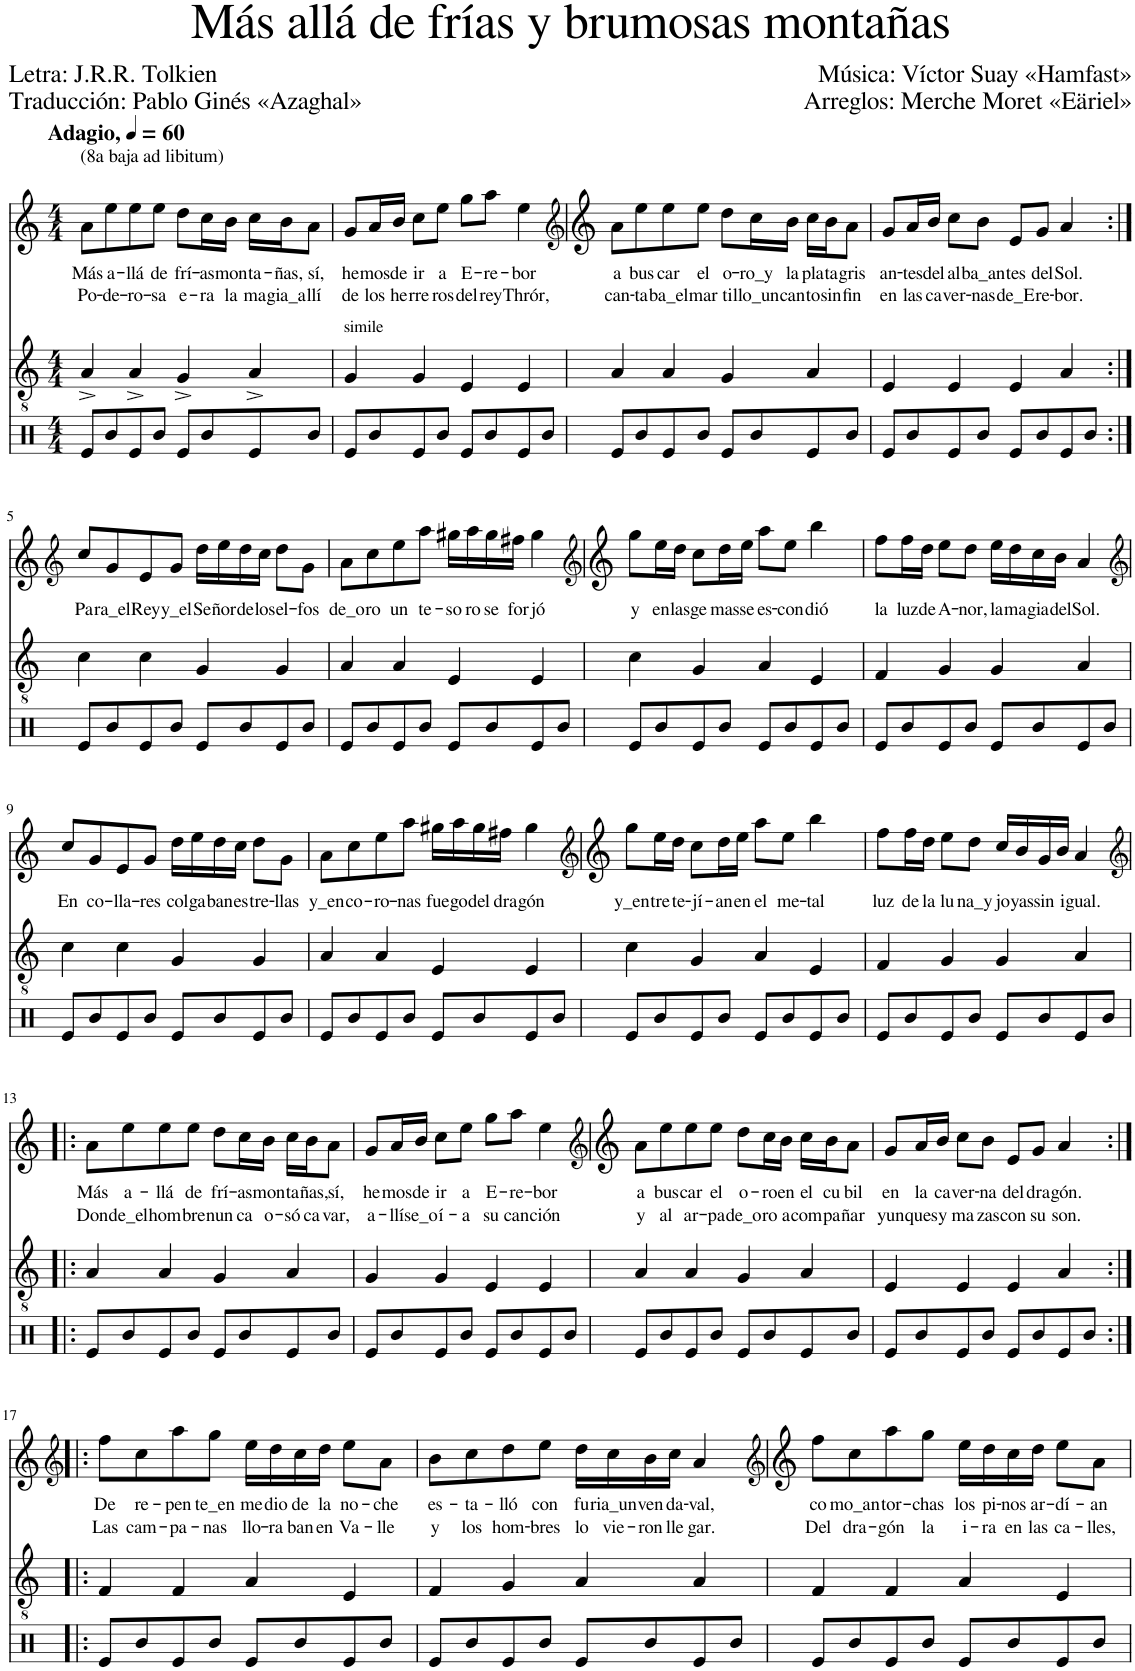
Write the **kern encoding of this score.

**kern	**kern	**kern	**text	**text
*part3	*part2	*part1	*part1	*part1
*staff3	*staff2	*staff1	*staff1	*staff1
*I"Drumset 5 lines	*I"Viola	*I"Violin	*	*
*	*I'Vla	*I'Vln	*	*
*clefX	*clefGv2	*clefG2	*	*
*k[]	*k[]	*k[]	*	*
*M4/4	*M4/4	*M4/4	*	*
*MM60	*MM60	*MM60	*	*
=1	=1	=1	=1	=1
!	!	!LO:TX:a:B:t=Adagio,	!	!
!	!	!LO:TX:a:t=(8a baja ad libitum)	!	!
!	!	!	!LO:LY:b	!LO:LY:b
8Re/L	4A^/	8a\L	Más	Po-
!	!	!	!LO:LY:b	!LO:LY:b
8R/	.	8ee\	a-	-de-
!	!	!	!LO:LY:b	!LO:LY:b
8Re/	4A^/	8ee\	-llá	-ro-
!	!	!	!LO:LY:b	!LO:LY:b
8R/J	.	8ee\J	de	-sa
!	!	!	!LO:LY:b	!LO:LY:b
8Re/L	4G^/	8dd\L	frí-	e-
!	!	!	!LO:LY:b	!LO:LY:b
8R/	.	16cc\L	-as	-ra
!	!	!	!LO:LY:b	!LO:LY:b
.	.	16b\JJ	mon-	la
!	!	!	!LO:LY:b	!LO:LY:b
8Re/	4A^/	16cc\LL	-ta-	ma-
!	!	!	!LO:LY:b	!LO:LY:b
.	.	16b\J	-ñas,	-gia_a-
!	!	!	!LO:LY:b	!LO:LY:b
8R/J	.	8a\J	sí,	-llí
=2	=2	=2	=2	=2
!	!LO:TX:a:t=simile	!	!	!
!	!	!	!LO:LY:b	!LO:LY:b
8Re/L	4G/	8g/L	he-	de
!	!	!	!LO:LY:b	!LO:LY:b
8R/	.	16a/L	-mos	los
!	!	!	!LO:LY:b	!LO:LY:b
.	.	16b/JJ	de	he-
!	!	!	!LO:LY:b	!LO:LY:b
8Re/	4G/	8cc\L	ir	-rre-
!	!	!	!LO:LY:b	!LO:LY:b
8R/J	.	8ee\J	a	-ros
!	!	!	!LO:LY:b	!LO:LY:b
8Re/L	4E/	8gg\L	E-	del
!	!	!	!LO:LY:b	!LO:LY:b
8R/	.	8aa\J	-re-	rey
!	!	!	!LO:LY:b	!LO:LY:b
8Re/	4E/	4ee\	-bor	Thrór,
8R/J	.	.	.	.
=3	=3	=3	=3	=3
*	*	*clefG2	*	*
!	!	!	!LO:LY:b	!LO:LY:b
8Re/L	4A/	8a\L	a	can-
!	!	!	!LO:LY:b	!LO:LY:b
8R/	.	8ee\	bus-	-ta-
!	!	!	!LO:LY:b	!LO:LY:b
8Re/	4A/	8ee\	-car	-ba_el
!	!	!	!LO:LY:b	!LO:LY:b
8R/J	.	8ee\J	el	mar-
!	!	!	!LO:LY:b	!LO:LY:b
8Re/L	4G/	8dd\L	o-	-ti-
!	!	!	!LO:LY:b	!LO:LY:b
8R/	.	16cc\L	-ro_y	-llo_un
!	!	!	!LO:LY:b	!LO:LY:b
.	.	16b\JJ	la	can-
!	!	!	!LO:LY:b	!LO:LY:b
8Re/	4A/	16cc\LL	pla-	-to
!	!	!	!LO:LY:b	!LO:LY:b
.	.	16b\J	-ta	sin
!	!	!	!LO:LY:b	!LO:LY:b
8R/J	.	8a\J	gris	fin
=4	=4	=4	=4	=4
!	!	!	!LO:LY:b	!LO:LY:b
8Re/L	4E/	8g/L	an-	en
!	!	!	!LO:LY:b	!LO:LY:b
8R/	.	16a/L	-tes	las
!	!	!	!LO:LY:b	!LO:LY:b
.	.	16b/JJ	del	ca-
!	!	!	!LO:LY:b	!LO:LY:b
8Re/	4E/	8cc\L	al-	-ver-
!	!	!	!LO:LY:b	!LO:LY:b
8R/J	.	8b\J	-ba_an-	-nas
!	!	!	!LO:LY:b	!LO:LY:b
8Re/L	4E/	8e/L	-tes	de_E-
!	!	!	!LO:LY:b	!LO:LY:b
8R/	.	8g/J	del	-re-
!	!	!	!LO:LY:b	!LO:LY:b
8Re/	4A/	4a/	Sol.	-bor.
8R/J	.	.	.	.
!!LO:LB:g=z
=5:|!	=5:|!	=5:|!	=5:|!	=5:|!
*	*	*clefG2	*	*
!	!	!	!LO:LY:b	!
8Re/L	4c\	8cc/L	Pa-	.
!	!	!	!LO:LY:b	!
8R/	.	8g/	-ra_el	.
!	!	!	!LO:LY:b	!
8Re/	4c\	8e/	Rey	.
!	!	!	!LO:LY:b	!
8R/J	.	8g/J	y_el	.
!	!	!	!LO:LY:b	!
8Re/L	4G/	16dd\LL	Se-	.
!	!	!	!LO:LY:b	!
.	.	16ee\	-ñor	.
!	!	!	!LO:LY:b	!
8R/	.	16dd\	de	.
!	!	!	!LO:LY:b	!
.	.	16cc\JJ	los	.
!	!	!	!LO:LY:b	!
8Re/	4G/	8dd\L	el-	.
!	!	!	!LO:LY:b	!
8R/J	.	8g\J	-fos	.
=6	=6	=6	=6	=6
!	!	!	!LO:LY:b	!
8Re/L	4A/	8a\L	de_o-	.
!	!	!	!LO:LY:b	!
8R/	.	8cc\	-ro	.
!	!	!	!LO:LY:b	!
8Re/	4A/	8ee\	un	.
!	!	!	!LO:LY:b	!
8R/J	.	8aa\J	te-	.
!	!	!	!LO:LY:b	!
8Re/L	4E/	16gg#X\LL	-so-	.
!	!	!	!LO:LY:b	!
.	.	16aa\	-ro	.
!	!	!	!LO:LY:b	!
8R/	.	16gg#\	se	.
!	!	!	!LO:LY:b	!
.	.	16ff#X\JJ	for-	.
!	!	!	!LO:LY:b	!
8Re/	4E/	4gg#\	-jó	.
8R/J	.	.	.	.
=7	=7	=7	=7	=7
*	*	*clefG2	*	*
!	!	!	!LO:LY:b	!
8Re/L	4c\	8gg\L	y	.
!	!	!	!LO:LY:b	!
8R/	.	16ee\L	en	.
!	!	!	!LO:LY:b	!
.	.	16dd\JJ	las	.
!	!	!	!LO:LY:b	!
8Re/	4G/	8cc\L	ge-	.
!	!	!	!LO:LY:b	!
8R/J	.	16dd\L	-mas	.
!	!	!	!LO:LY:b	!
.	.	16ee\JJ	se	.
!	!	!	!LO:LY:b	!
8Re/L	4A/	8aa\L	es-	.
!	!	!	!LO:LY:b	!
8R/	.	8ee\J	-con-	.
!	!	!	!LO:LY:b	!
8Re/	4E/	4bb\	-dió	.
8R/J	.	.	.	.
=8	=8	=8	=8	=8
!	!	!	!LO:LY:b	!
8Re/L	4F/	8ff\L	la	.
!	!	!	!LO:LY:b	!
8R/	.	16ff\L	luz	.
!	!	!	!LO:LY:b	!
.	.	16dd\JJ	de	.
!	!	!	!LO:LY:b	!
8Re/	4G/	8ee\L	A-	.
!	!	!	!LO:LY:b	!
8R/J	.	8dd\J	-nor,	.
!	!	!	!LO:LY:b	!
8Re/L	4G/	16ee\LL	la	.
!	!	!	!LO:LY:b	!
.	.	16dd\	ma-	.
!	!	!	!LO:LY:b	!
8R/	.	16cc\	-gia	.
!	!	!	!LO:LY:b	!
.	.	16b\JJ	del	.
!	!	!	!LO:LY:b	!
8Re/	4A/	4a/	Sol.	.
8R/J	.	.	.	.
!!LO:LB:g=z
=9	=9	=9	=9	=9
*	*	*clefG2	*	*
!	!	!	!LO:LY:b	!
8Re/L	4c\	8cc/L	En	.
!	!	!	!LO:LY:b	!
8R/	.	8g/	co-	.
!	!	!	!LO:LY:b	!
8Re/	4c\	8e/	-lla-	.
!	!	!	!LO:LY:b	!
8R/J	.	8g/J	-res	.
!	!	!	!LO:LY:b	!
8Re/L	4G/	16dd\LL	col-	.
!	!	!	!LO:LY:b	!
.	.	16ee\	-ga-	.
!	!	!	!LO:LY:b	!
8R/	.	16dd\	-ban	.
!	!	!	!LO:LY:b	!
.	.	16cc\JJ	es-	.
!	!	!	!LO:LY:b	!
8Re/	4G/	8dd\L	-tre-	.
!	!	!	!LO:LY:b	!
8R/J	.	8g\J	-llas	.
=10	=10	=10	=10	=10
!	!	!	!LO:LY:b	!
8Re/L	4A/	8a\L	y_en	.
!	!	!	!LO:LY:b	!
8R/	.	8cc\	co-	.
!	!	!	!LO:LY:b	!
8Re/	4A/	8ee\	-ro-	.
!	!	!	!LO:LY:b	!
8R/J	.	8aa\J	-nas	.
!	!	!	!LO:LY:b	!
8Re/L	4E/	16gg#X\LL	fue-	.
!	!	!	!LO:LY:b	!
.	.	16aa\	-go	.
!	!	!	!LO:LY:b	!
8R/	.	16gg#\	del	.
!	!	!	!LO:LY:b	!
.	.	16ff#X\JJ	dra-	.
!	!	!	!LO:LY:b	!
8Re/	4E/	4gg#\	-gón	.
8R/J	.	.	.	.
=11	=11	=11	=11	=11
*	*	*clefG2	*	*
!	!	!	!LO:LY:b	!
8Re/L	4c\	8gg\L	y_en-	.
!	!	!	!LO:LY:b	!
8R/	.	16ee\L	-tre-	.
!	!	!	!LO:LY:b	!
.	.	16dd\JJ	-te-	.
!	!	!	!LO:LY:b	!
8Re/	4G/	8cc\L	-jí-	.
!	!	!	!LO:LY:b	!
8R/J	.	16dd\L	-an	.
!	!	!	!LO:LY:b	!
.	.	16ee\JJ	en	.
!	!	!	!LO:LY:b	!
8Re/L	4A/	8aa\L	el	.
!	!	!	!LO:LY:b	!
8R/	.	8ee\J	me-	.
!	!	!	!LO:LY:b	!
8Re/	4E/	4bb\	-tal	.
8R/J	.	.	.	.
=12	=12	=12	=12	=12
!	!	!	!LO:LY:b	!
8Re/L	4F/	8ff\L	luz	.
!	!	!	!LO:LY:b	!
8R/	.	16ff\L	de	.
!	!	!	!LO:LY:b	!
.	.	16dd\JJ	la	.
!	!	!	!LO:LY:b	!
8Re/	4G/	8ee\L	lu-	.
!	!	!	!LO:LY:b	!
8R/J	.	8dd\J	-na_y	.
!	!	!	!LO:LY:b	!
8Re/L	4G/	16cc/LL	jo-	.
!	!	!	!LO:LY:b	!
.	.	16b/	-yas	.
!	!	!	!LO:LY:b	!
8R/	.	16g/	sin	.
!	!	!	!LO:LY:b	!
.	.	16b/JJ	i-	.
!	!	!	!LO:LY:b	!
8Re/	4A/	4a/	-gual.	.
8R/J	.	.	.	.
!!LO:LB:g=z
=13!|:	=13!|:	=13!|:	=13!|:	=13!|:
*	*	*clefG2	*	*
!	!	!	!LO:LY:b	!LO:LY:b
8Re/L	4A/	8a\L	Más	Don-
!	!	!	!LO:LY:b	!LO:LY:b
8R/	.	8ee\	a-	-de_el
!	!	!	!LO:LY:b	!LO:LY:b
8Re/	4A/	8ee\	-llá	hom-
!	!	!	!LO:LY:b	!LO:LY:b
8R/J	.	8ee\J	de	-bre
!	!	!	!LO:LY:b	!LO:LY:b
8Re/L	4G/	8dd\L	frí-	nun-
!	!	!	!LO:LY:b	!LO:LY:b
8R/	.	16cc\L	-as	-ca
!	!	!	!LO:LY:b	!LO:LY:b
.	.	16b\JJ	mon-	o-
!	!	!	!LO:LY:b	!LO:LY:b
8Re/	4A/	16cc\LL	-ta-	-só
!	!	!	!LO:LY:b	!LO:LY:b
.	.	16b\J	-ñas,	ca-
!	!	!	!LO:LY:b	!LO:LY:b
8R/J	.	8a\J	sí,	-var,
=14	=14	=14	=14	=14
!	!	!	!LO:LY:b	!LO:LY:b
8Re/L	4G/	8g/L	he-	a-
!	!	!	!LO:LY:b	!LO:LY:b
8R/	.	16a/L	-mos	-llí
!	!	!	!LO:LY:b	!LO:LY:b
.	.	16b/JJ	de	se_o-
!	!	!	!LO:LY:b	!LO:LY:b
8Re/	4G/	8cc\L	ir	-í-
!	!	!	!LO:LY:b	!LO:LY:b
8R/J	.	8ee\J	a	-a
!	!	!	!LO:LY:b	!LO:LY:b
8Re/L	4E/	8gg\L	E-	su
!	!	!	!LO:LY:b	!LO:LY:b
8R/	.	8aa\J	-re-	can-
!	!	!	!LO:LY:b	!LO:LY:b
8Re/	4E/	4ee\	-bor	-ción
8R/J	.	.	.	.
=15	=15	=15	=15	=15
*	*	*clefG2	*	*
!	!	!	!LO:LY:b	!LO:LY:b
8Re/L	4A/	8a\L	a	y
!	!	!	!LO:LY:b	!LO:LY:b
8R/	.	8ee\	bus-	al
!	!	!	!LO:LY:b	!LO:LY:b
8Re/	4A/	8ee\	-car	ar-
!	!	!	!LO:LY:b	!LO:LY:b
8R/J	.	8ee\J	el	-pa
!	!	!	!LO:LY:b	!LO:LY:b
8Re/L	4G/	8dd\L	o-	de_o-
!	!	!	!LO:LY:b	!LO:LY:b
8R/	.	16cc\L	-ro	-ro
!	!	!	!LO:LY:b	!LO:LY:b
.	.	16b\JJ	en	a-
!	!	!	!LO:LY:b	!LO:LY:b
8Re/	4A/	16cc\LL	el	-com-
!	!	!	!LO:LY:b	!LO:LY:b
.	.	16b\J	cu-	-pa-
!	!	!	!LO:LY:b	!LO:LY:b
8R/J	.	8a\J	-bil	-ñar
=16	=16	=16	=16	=16
!	!	!	!LO:LY:b	!LO:LY:b
8Re/L	4E/	8g/L	en	yun-
!	!	!	!LO:LY:b	!LO:LY:b
8R/	.	16a/L	la	-ques
!	!	!	!LO:LY:b	!LO:LY:b
.	.	16b/JJ	ca-	y
!	!	!	!LO:LY:b	!LO:LY:b
8Re/	4E/	8cc\L	-ver-	ma-
!	!	!	!LO:LY:b	!LO:LY:b
8R/J	.	8b\J	-na	-zas
!	!	!	!LO:LY:b	!LO:LY:b
8Re/L	4E/	8e/L	del	con
!	!	!	!LO:LY:b	!LO:LY:b
8R/	.	8g/J	dra-	su
!	!	!	!LO:LY:b	!LO:LY:b
8Re/	4A/	4a/	-gón.	son.
8R/J	.	.	.	.
!!LO:LB:g=z
=17:|!|:	=17:|!|:	=17:|!|:	=17:|!|:	=17:|!|:
*	*	*clefG2	*	*
!	!	!	!LO:LY:b	!LO:LY:b
8Re/L	4F/	8ff\L	De	Las
!	!	!	!LO:LY:b	!LO:LY:b
8R/	.	8cc\	re-	cam-
!	!	!	!LO:LY:b	!LO:LY:b
8Re/	4F/	8aa\	-pen-	-pa-
!	!	!	!LO:LY:b	!LO:LY:b
8R/J	.	8gg\J	-te_en	-nas
!	!	!	!LO:LY:b	!LO:LY:b
8Re/L	4A/	16ee\LL	me-	llo-
!	!	!	!LO:LY:b	!LO:LY:b
.	.	16dd\	-dio	-ra-
!	!	!	!LO:LY:b	!LO:LY:b
8R/	.	16cc\	de	-ban
!	!	!	!LO:LY:b	!LO:LY:b
.	.	16dd\JJ	la	en
!	!	!	!LO:LY:b	!LO:LY:b
8Re/	4E/	8ee\L	no-	Va-
!	!	!	!LO:LY:b	!LO:LY:b
8R/J	.	8a\J	-che	-lle
=18	=18	=18	=18	=18
!	!	!	!LO:LY:b	!LO:LY:b
8Re/L	4F/	8b\L	es-	y
!	!	!	!LO:LY:b	!LO:LY:b
8R/	.	8cc\	-ta-	los
!	!	!	!LO:LY:b	!LO:LY:b
8Re/	4G/	8dd\	-lló	hom-
!	!	!	!LO:LY:b	!LO:LY:b
8R/J	.	8ee\J	con	-bres
!	!	!	!LO:LY:b	!LO:LY:b
8Re/L	4A/	16dd\LL	fu-	lo
!	!	!	!LO:LY:b	!LO:LY:b
.	.	16cc\	-ria_un	vie-
!	!	!	!LO:LY:b	!LO:LY:b
8R/	.	16b\	ven-	-ron
!	!	!	!LO:LY:b	!LO:LY:b
.	.	16cc\JJ	-da-	lle-
!	!	!	!LO:LY:b	!LO:LY:b
8Re/	4A/	4a/	-val,	-gar.
8R/J	.	.	.	.
=19	=19	=19	=19	=19
*	*	*clefG2	*	*
!	!	!	!LO:LY:b	!LO:LY:b
8Re/L	4F/	8ff\L	co-	Del
!	!	!	!LO:LY:b	!LO:LY:b
8R/	.	8cc\	-mo_an-	dra-
!	!	!	!LO:LY:b	!LO:LY:b
8Re/	4F/	8aa\	-tor-	-gón
!	!	!	!LO:LY:b	!LO:LY:b
8R/J	.	8gg\J	-chas	la
!	!	!	!LO:LY:b	!LO:LY:b
8Re/L	4A/	16ee\LL	los	i-
!	!	!	!LO:LY:b	!LO:LY:b
.	.	16dd\	pi-	-ra
!	!	!	!LO:LY:b	!LO:LY:b
8R/	.	16cc\	-nos	en
!	!	!	!LO:LY:b	!LO:LY:b
.	.	16dd\JJ	ar-	las
!	!	!	!LO:LY:b	!LO:LY:b
8Re/	4E/	8ee\L	-dí-	ca-
!	!	!	!LO:LY:b	!LO:LY:b
8R/J	.	8a\J	-an	-lles,
=	=	=	=	=
*-	*-	*-	*-	*-
